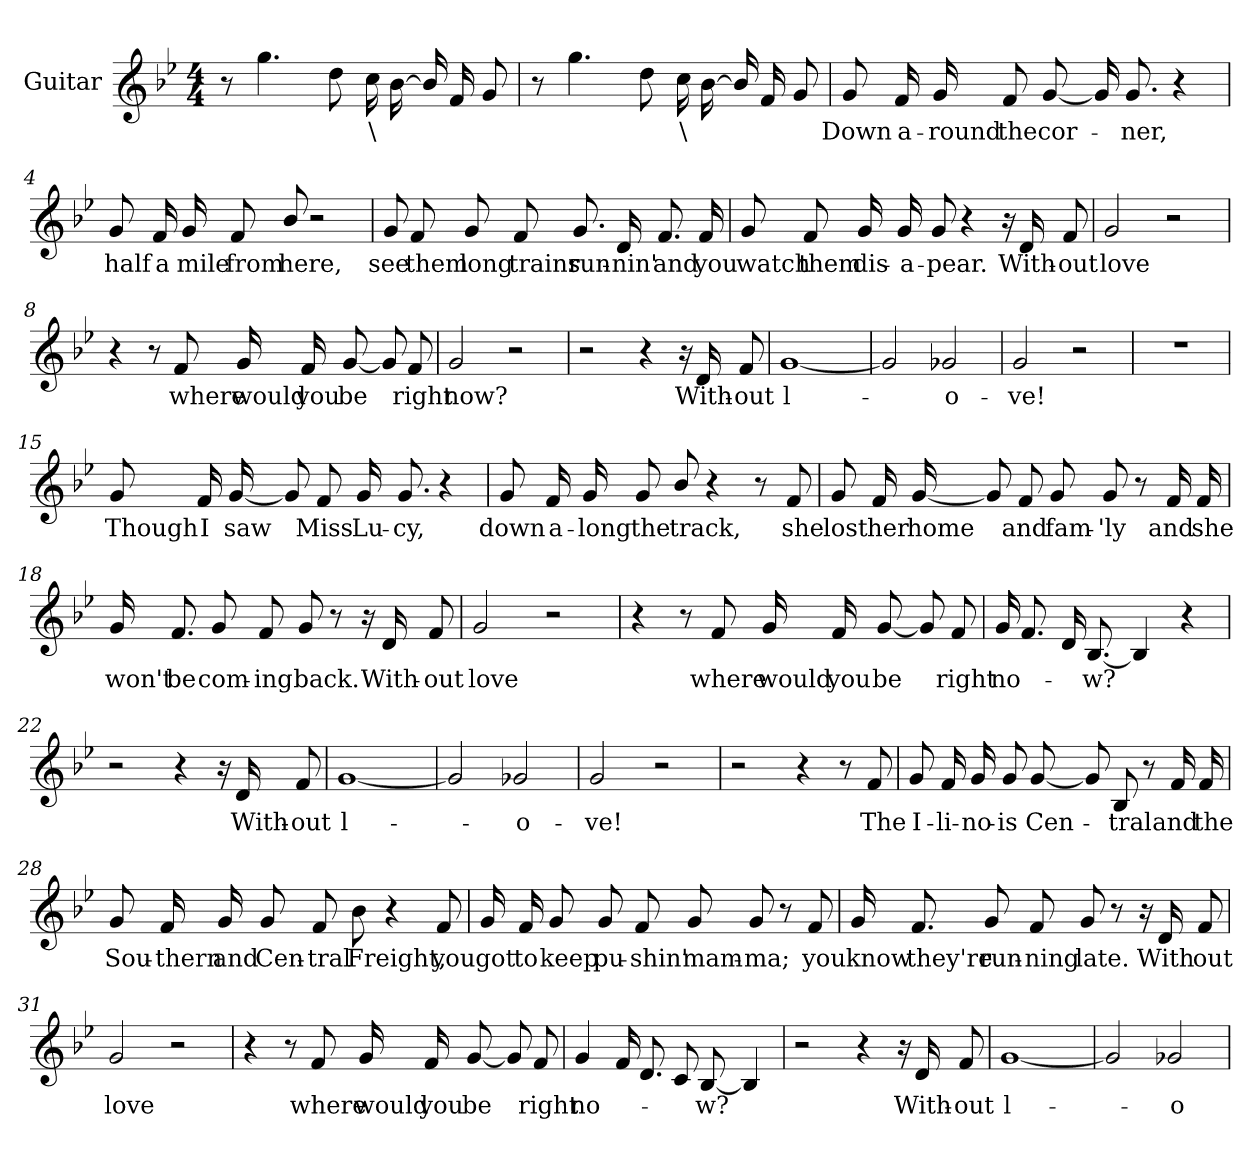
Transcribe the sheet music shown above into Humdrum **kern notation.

**kern	**text
*part1	*part1
*staff1	*staff1
*I"Guitar	*
*I'Guit.	*
*clefG2	*
*k[b-e-]	*
*M4/4	*
=1	=1
8r	.
4.gg\	.
8dd\L	.
16cc\L	\
[>16b-\J	.
16b-/LL]	.
16f/J	.
8g/	.
=2	=2
8r	.
4.gg\	.
8dd\L	.
16cc\L	\
[>16b-\J	.
16b-/LL]	.
16f/J	.
8g/	.
=3	=3
8g/L	Down
16f/L	a-
16g/J	round
8f/L	the
[<8g/	cor-
16g/LL]	.
8.g/	ner,
4r	.
!!LO:LB:g=z
=4	=4
8g/L	half
16f/L	a
16g/J	mile
8f/L	from
8b-/	here,
2r	.
=5	=5
8g/L	see
8f/	them
8g/L	long
8f/	trains
8.g/L	run-
16d/J	nin'
8.f/L	and
16f/J	you
!!LO:LB:g=z
=6	=6
8g/L	watch
8f/	them
16g/LL	dis-
16g/J	a-
8g/	pear.
4r	.
16r	.
16d/	With-
8f/	out
=7	=7
2g/	love
2r	.
=8	=8
4r	.
8r	.
8f/	where
16g/LL	would
16f/J	you
[<8g/	be
8g/L]	.
8f/	right
!!LO:LB:g=z
=9	=9
2g/	now?
2r	.
=10	=10
2r	.
4r	.
16r	.
16d/	With-
8f/	out
=11	=11
[<1g	l-
=12	=12
2g/]	.
2g-X/	o-
=13	=13
2g/	ve!
2r	.
=14	=14
1r	.
!!LO:LB:g=z
=15	=15
8g/L	Though
16f/L	I
[<16g/J	saw
8g/L]	.
8f/	Miss
16g/LL	Lu-
8.g/	cy,
4r	.
=16	=16
8g/L	down
16f/L	a-
16g/J	long
8g/L	the
8b-/	track,
4r	.
8r	.
8f/	she
!!LO:LB:g=z
=17	=17
8g/L	lost
16f/L	her
[<16g/J	home
8g/L]	.
8f/	and
8g/L	fam-
8g/	'ly
8r	.
16f/LL	and
16f/J	she
=18	=18
16g/LL	won't
8.f/	be
8g/L	com-
8f/	ing
8g/	back.
8r	.
16r	.
16d/	With-
8f/	out
=19	=19
2g/	love
2r	.
!!LO:LB:g=z
=20	=20
4r	.
8r	.
8f/	where
16g/LL	would
16f/J	you
[<8g/	be
8g/L]	.
8f/	right
=21	=21
16g/LL	no-
8.f/	.
16d/LL	.
[<8.B-/	w?
4B-/]	.
4r	.
=22	=22
2r	.
4r	.
16r	.
16d/	With-
8f/	out
=23	=23
[<1g	l-
!!LO:LB:g=z
=24	=24
2g/]	.
2g-X/	o-
=25	=25
2g/	ve!
2r	.
=26	=26
2r	.
4r	.
8r	.
8f/	The
=27	=27
8g/L	I-
16f/L	li-
16g/J	no-
8g/L	is
[<8g/	Cen-
8g/L]	.
8B-/	tral
8r	.
16f/LL	and
16f/J	the
!!LO:LB:g=z
=28	=28
8g/L	Sou-
16f/L	thern
16g/J	and
8g/L	Cen-
8f/	tral
8b-\	Freight,
4r	.
8f/	you
=29	=29
16g/LL	got
16f/J	to
8g/	keep
8g/L	pu-
8f/	shin'
8g/L	mam-
8g/	ma;
8r	.
8f/	you
!!LO:PB:g=z
=30	=30
16g/LL	know
8.f/	they're
8g/L	run-
8f/	ning
8g/	late.
8r	.
16r	.
16d/	With
8f/	out
=31	=31
2g/	love
2r	.
=32	=32
4r	.
8r	.
8f/	where
16g/LL	would
16f/J	you
[<8g/	be
8g/L]	.
8f/	right
!!LO:LB:g=z
=33	=33
4g/	no-
16f/LL	.
8.d/	.
8c/L	.
[<8B-/	w?
4B-/]	.
=34	=34
2r	.
4r	.
16r	.
16d/	With-
8f/	out
=35	=35
[<1g	l-
=36	=36
2g/]	.
2g-X/	o-
=	=
*-	*-
